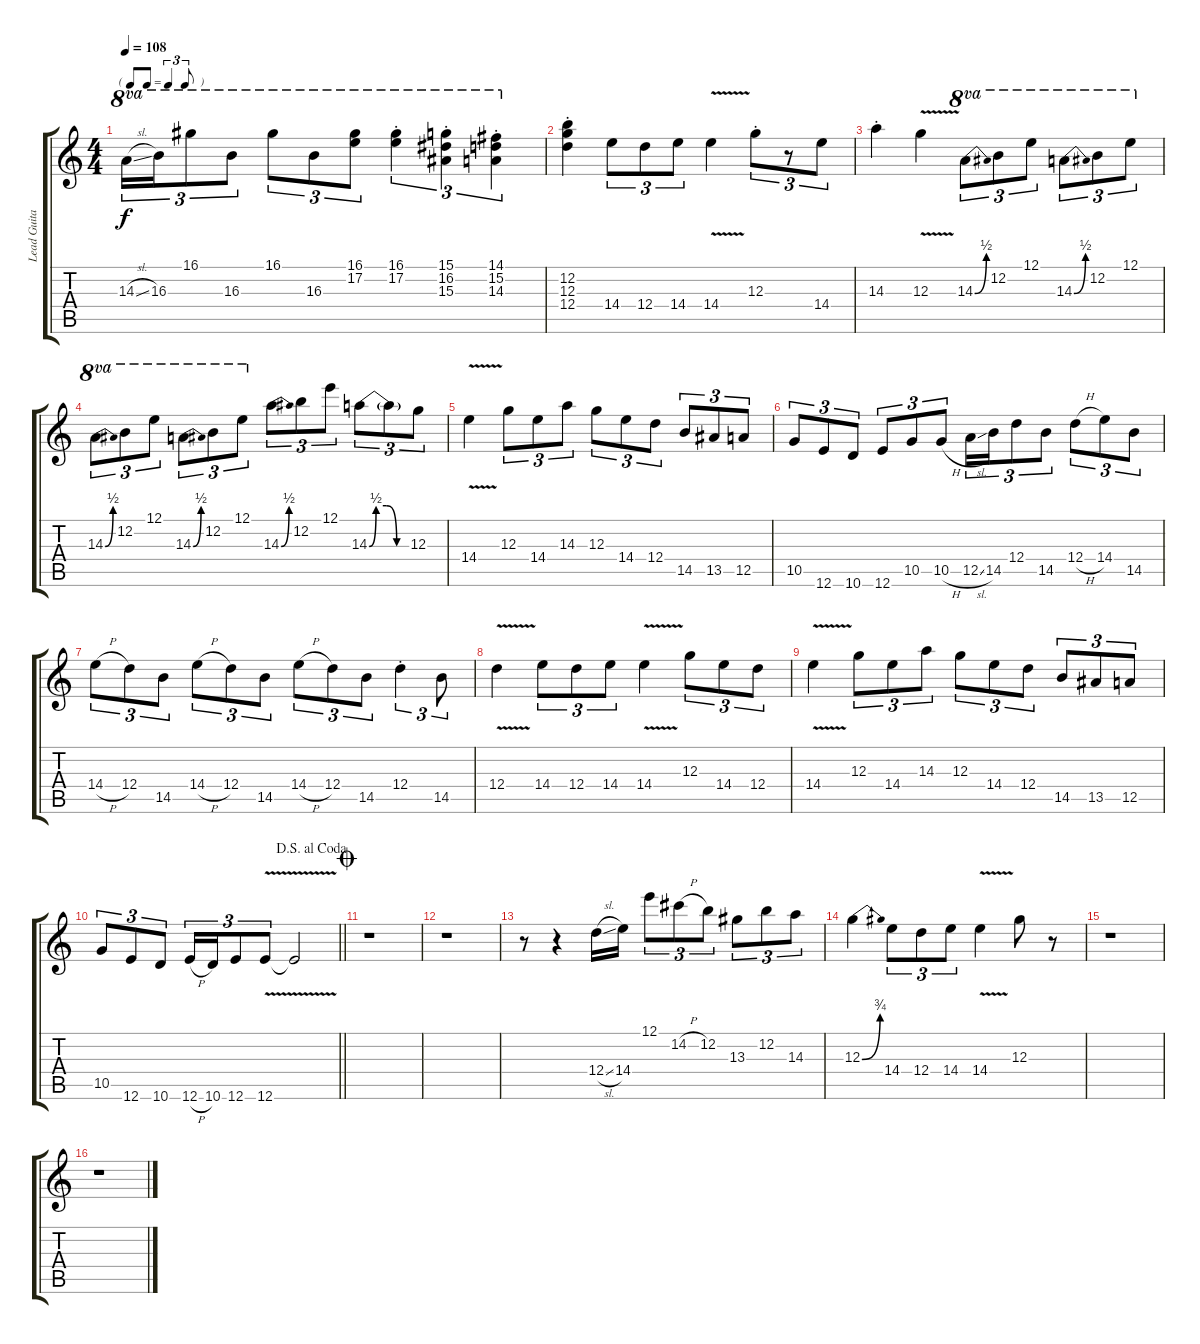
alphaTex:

\track ("Lead Guitar" "Lead Guita") {instrument overdrivenguitar}
\staff {score tabs}
\tuning (E4 B3 G3 D3 A2 E2) {hide}
\ts (4 4)
\tf triplet8th
\tempo 108
\clef g2
\ks c
14.3{sl}.16{tu (3 2) ot 8va dy f} 16.3.16{tu (3 2) ot 8va} 16.1.8{tu (3 2) ot 8va} 16.3.8{tu (3 2) ot 8va} 16.1.8{tu (3 2) ot 8va} 16.3.8{tu (3 2) ot 8va} (16.1 17.2).8{tu (3 2) ot 8va} (16.1{st} 17.2{st}).4{tu (3 2) ot 8va} (15.1{st} 16.2{st} 15.3{st}).4{tu (3 2) ot 8va} (14.1{st} 15.2{st} 14.3{st}).4{tu (3 2) ot 8va} |
(12.2{st} 12.3{st} 12.4{st}).4 14.4.8{tu (3 2)} 12.4.8{tu (3 2)} 14.4.8{tu (3 2)} 14.4{v}.4 12.3{st}.8{tu (3 2)} r.8{tu (3 2)} 14.4.8{tu (3 2)} |
14.3{st}.4 12.3{v}.4 14.3{be (bend 0 0 60 2)}.8{tu (3 2) ot 8va} 12.2.8{tu (3 2) ot 8va} 12.1.8{tu (3 2) ot 8va} 14.3{be (bend 0 0 60 2)}.8{tu (3 2) ot 8va} 12.2.8{tu (3 2) ot 8va} 12.1.8{tu (3 2) ot 8va} |
14.3{be (bend 0 0 60 2)}.8{tu (3 2) ot 8va} 12.2.8{tu (3 2) ot 8va} 12.1.8{tu (3 2) ot 8va} 14.3{be (bend 0 0 60 2)}.8{tu (3 2) ot 8va} 12.2.8{tu (3 2) ot 8va} 12.1.8{tu (3 2) ot 8va} 14.3{be (bend 0 0 60 2)}.8{tu (3 2)} 12.2.8{tu (3 2)} 12.1.8{tu (3 2)} 14.3{be (custom 0 0 10 2 25 2 40 0 60 0)}.8{tu (3 2)} 14.3{t}.8{tu (3 2)} 12.3.8{tu (3 2)} |
14.4{v}.4 12.3.8{tu (3 2)} 14.4.8{tu (3 2)} 14.3.8{tu (3 2)} 12.3.8{tu (3 2)} 14.4.8{tu (3 2)} 12.4.8{tu (3 2)} 14.5.8{tu (3 2)} 13.5.8{tu (3 2)} 12.5.8{tu (3 2)} |
10.5.8{tu (3 2)} 12.6.8{tu (3 2)} 10.6.8{tu (3 2)} 12.6.8{tu (3 2)} 10.5.8{tu (3 2)} 10.5{h}.8{tu (3 2)} 12.5{sl}.16{tu (3 2)} 14.5.16{tu (3 2)} 12.4.8{tu (3 2)} 14.5.8{tu (3 2)} 12.4{h}.8{tu (3 2)} 14.4.8{tu (3 2)} 14.5.8{tu (3 2)} |
14.4{h}.8{tu (3 2)} 12.4.8{tu (3 2)} 14.5.8{tu (3 2)} 14.4{h}.8{tu (3 2)} 12.4.8{tu (3 2)} 14.5.8{tu (3 2)} 14.4{h}.8{tu (3 2)} 12.4.8{tu (3 2)} 14.5.8{tu (3 2)} 12.4{st}.4{tu (3 2)} 14.5.8{tu (3 2)} |
12.4{v}.4 14.4.8{tu (3 2)} 12.4.8{tu (3 2)} 14.4.8{tu (3 2)} 14.4{v}.4 12.3.8{tu (3 2)} 14.4.8{tu (3 2)} 12.4.8{tu (3 2)} |
14.4{v}.4 12.3.8{tu (3 2)} 14.4.8{tu (3 2)} 14.3.8{tu (3 2)} 12.3.8{tu (3 2)} 14.4.8{tu (3 2)} 12.4.8{tu (3 2)} 14.5.8{tu (3 2)} 13.5.8{tu (3 2)} 12.5.8{tu (3 2)} |
\jump dalsegnoalcoda
\barLineRight lightlight
10.5.8{tu (3 2)} 12.6.8{tu (3 2)} 10.6.8{tu (3 2)} 12.6{h}.16{tu (3 2)} 10.6.16{tu (3 2)} 12.6.8{tu (3 2)} 12.6{v}.8{tu (3 2)} 12.6{v t}.2 |
\jump coda
r.1 |
r.1 |
r.8 r.4 12.4{sl}.16 14.4.16 12.1.8{tu (3 2)} 14.2{h}.8{tu (3 2)} 12.2.8{tu (3 2)} 13.3.8{tu (3 2)} 12.2.8{tu (3 2)} 14.3.8{tu (3 2)} |
12.3{be (bend 0 0 60 3)}.4 14.4.8{tu (3 2)} 12.4.8{tu (3 2)} 14.4.8{tu (3 2)} 14.4{v}.4 12.3.8 r.8 |
r.1 |
r.1
